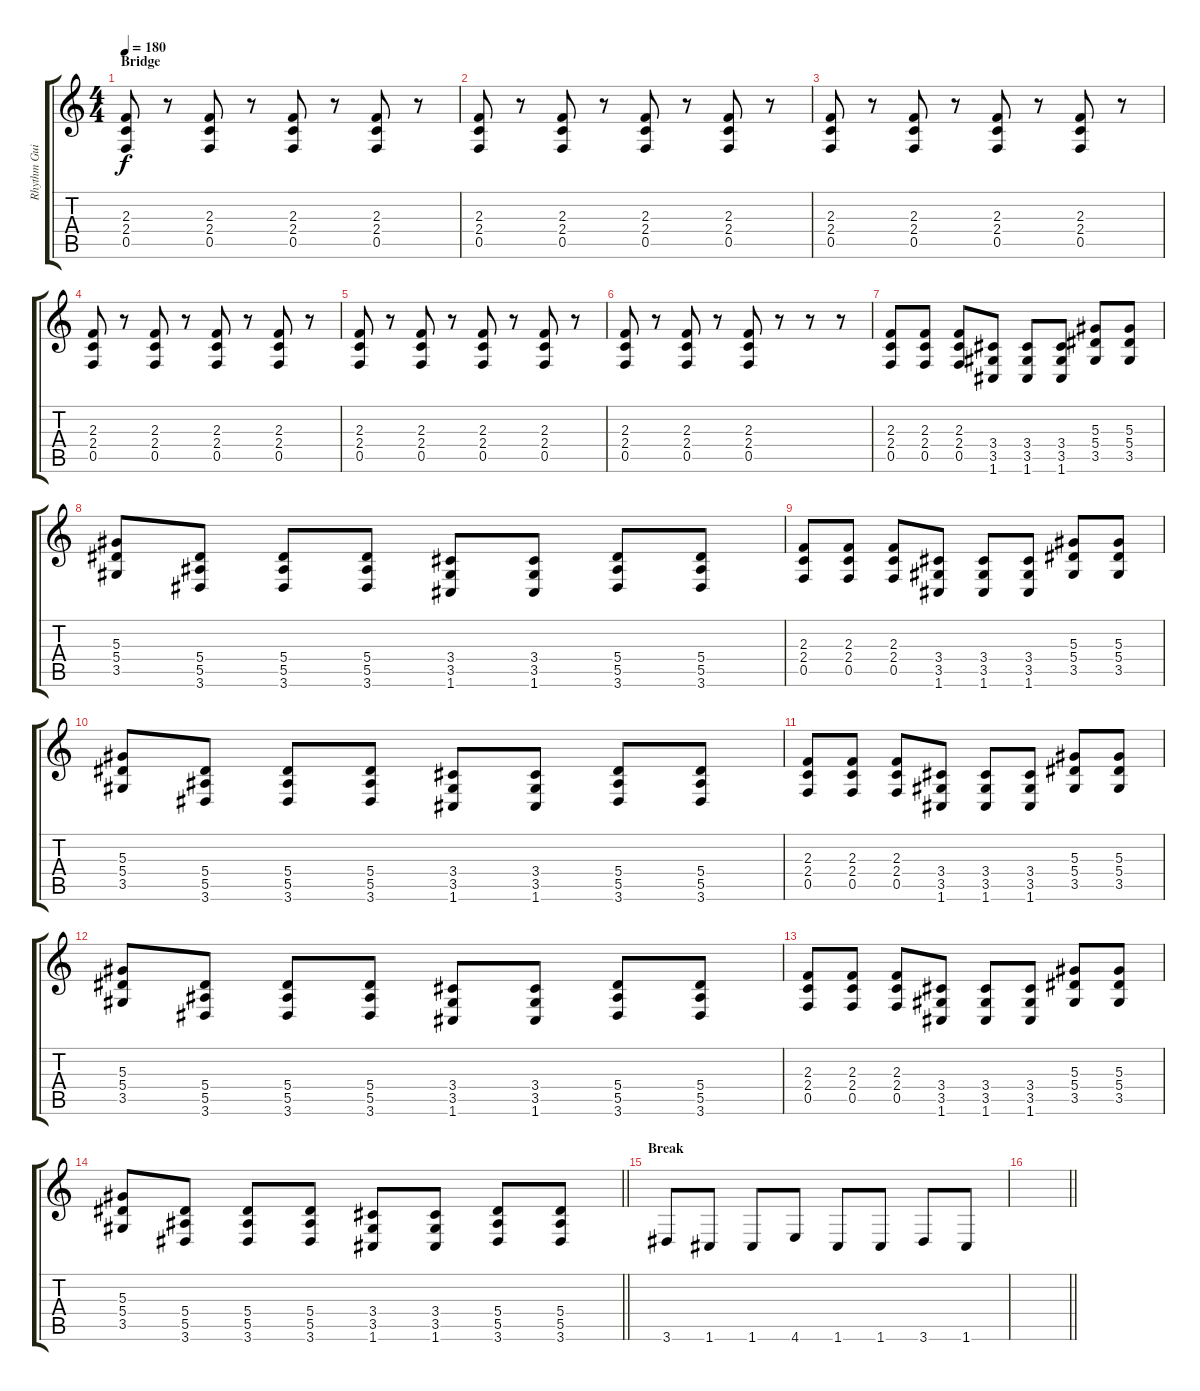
\track ("Rhythm Guitar" "Rhythm Gui") {instrument distortionguitar}
\staff {score tabs}
\tuning (C4 G3 Eb3 Bb2 F2 C2) {hide}
\ts (4 4)
\section ("" "Bridge")
\tempo 180
\clef g2
\ks c
(2.3 2.4 0.5).8{dy f} r.8 (2.3 2.4 0.5).8 r.8 (2.3 2.4 0.5).8 r.8 (2.3 2.4 0.5).8 r.8 |
(2.3 2.4 0.5).8 r.8 (2.3 2.4 0.5).8 r.8 (2.3 2.4 0.5).8 r.8 (2.3 2.4 0.5).8 r.8 |
(2.3 2.4 0.5).8 r.8 (2.3 2.4 0.5).8 r.8 (2.3 2.4 0.5).8 r.8 (2.3 2.4 0.5).8 r.8 |
(2.3 2.4 0.5).8 r.8 (2.3 2.4 0.5).8 r.8 (2.3 2.4 0.5).8 r.8 (2.3 2.4 0.5).8 r.8 |
(2.3 2.4 0.5).8 r.8 (2.3 2.4 0.5).8 r.8 (2.3 2.4 0.5).8 r.8 (2.3 2.4 0.5).8 r.8 |
(2.3 2.4 0.5).8 r.8 (2.3 2.4 0.5).8 r.8 (2.3 2.4 0.5).8 r.8 r.8 r.8 |
(2.3 2.4 0.5).8 (2.3 2.4 0.5).8 (2.3 2.4 0.5).8 (3.4 3.5 1.6).8 (3.4 3.5 1.6).8 (3.4 3.5 1.6).8 (5.3 5.4 3.5).8 (5.3 5.4 3.5).8 |
(5.3 5.4 3.5).8 (5.4 5.5 3.6).8 (5.4 5.5 3.6).8 (5.4 5.5 3.6).8 (3.4 3.5 1.6).8 (3.4 3.5 1.6).8 (5.4 5.5 3.6).8 (5.4 5.5 3.6).8 |
(2.3 2.4 0.5).8 (2.3 2.4 0.5).8 (2.3 2.4 0.5).8 (3.4 3.5 1.6).8 (3.4 3.5 1.6).8 (3.4 3.5 1.6).8 (5.3 5.4 3.5).8 (5.3 5.4 3.5).8 |
(5.3 5.4 3.5).8 (5.4 5.5 3.6).8 (5.4 5.5 3.6).8 (5.4 5.5 3.6).8 (3.4 3.5 1.6).8 (3.4 3.5 1.6).8 (5.4 5.5 3.6).8 (5.4 5.5 3.6).8 |
(2.3 2.4 0.5).8 (2.3 2.4 0.5).8 (2.3 2.4 0.5).8 (3.4 3.5 1.6).8 (3.4 3.5 1.6).8 (3.4 3.5 1.6).8 (5.3 5.4 3.5).8 (5.3 5.4 3.5).8 |
(5.3 5.4 3.5).8 (5.4 5.5 3.6).8 (5.4 5.5 3.6).8 (5.4 5.5 3.6).8 (3.4 3.5 1.6).8 (3.4 3.5 1.6).8 (5.4 5.5 3.6).8 (5.4 5.5 3.6).8 |
(2.3 2.4 0.5).8 (2.3 2.4 0.5).8 (2.3 2.4 0.5).8 (3.4 3.5 1.6).8 (3.4 3.5 1.6).8 (3.4 3.5 1.6).8 (5.3 5.4 3.5).8 (5.3 5.4 3.5).8 |
\barLineRight lightlight
(5.3 5.4 3.5).8 (5.4 5.5 3.6).8 (5.4 5.5 3.6).8 (5.4 5.5 3.6).8 (3.4 3.5 1.6).8 (3.4 3.5 1.6).8 (5.4 5.5 3.6).8 (5.4 5.5 3.6).8 |
\section ("" "Break")
3.6.8 1.6.8 1.6.8 4.6.8 1.6.8 1.6.8 3.6.8 1.6.8 |
\barLineRight lightlight
